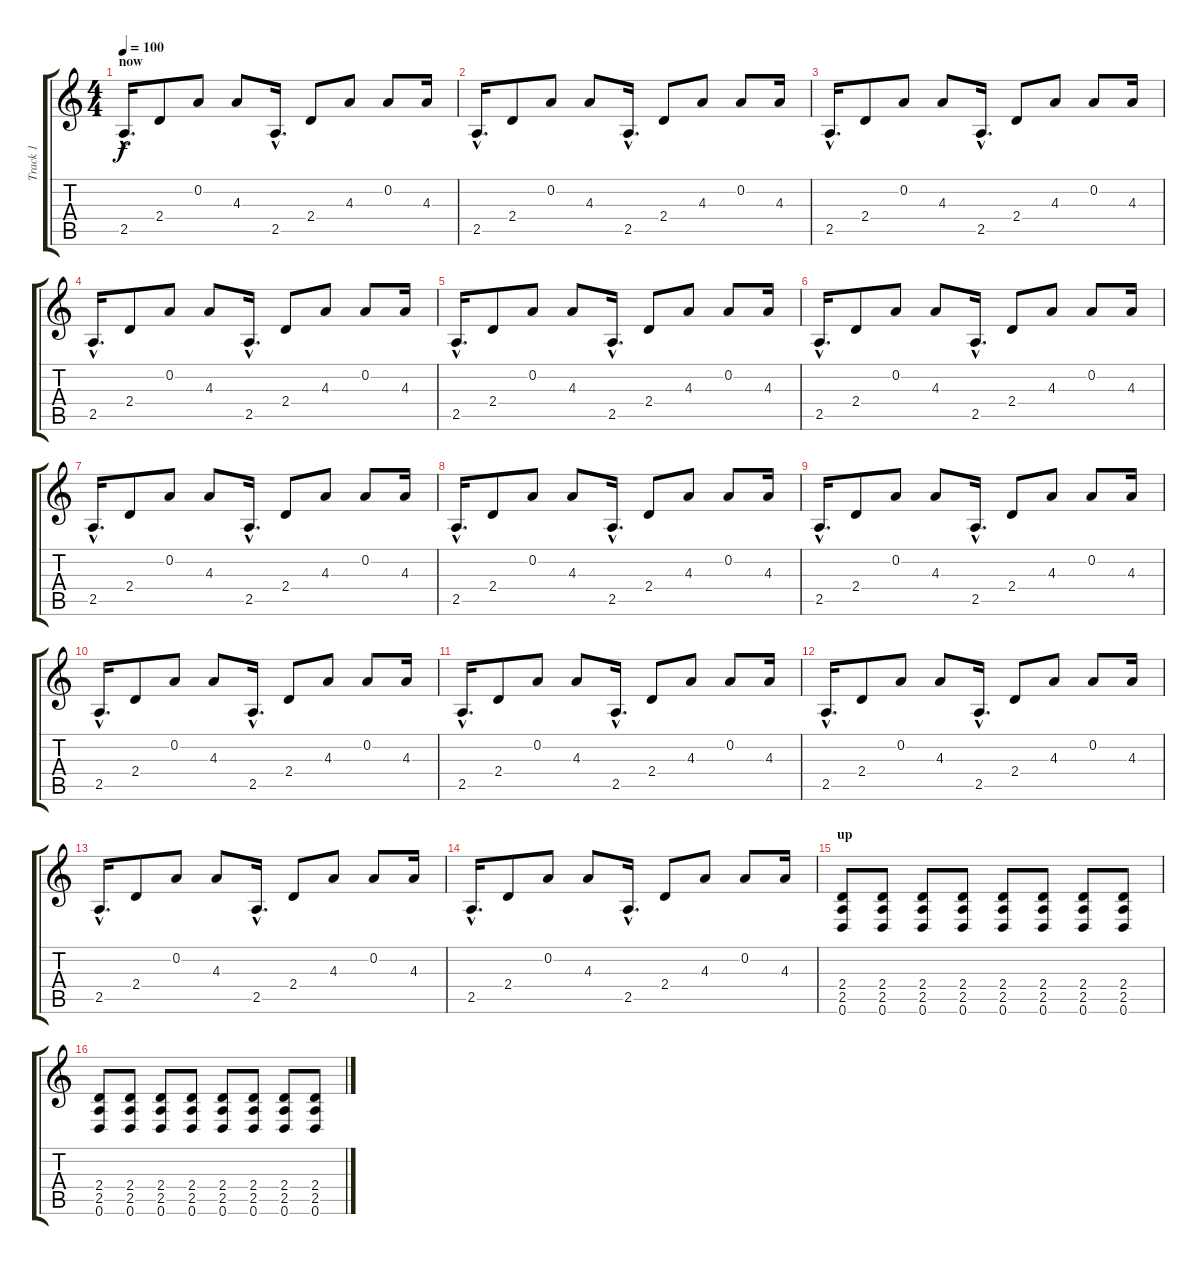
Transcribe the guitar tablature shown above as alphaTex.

\track ("Track 1" "Track 1") {instrument distortionguitar}
\staff {score tabs}
\tuning (D4 A3 F3 C3 G2 D2) {hide}
\ts (4 4)
\section ("" "now")
\tempo 100
\clef g2
\ks c
2.5{hac}.16{d dy f} 2.4.8 0.2.8 4.3.8 2.5{hac}.16{d} 2.4.8 4.3.8 0.2.8 4.3.16 |
2.5{hac}.16{d} 2.4.8 0.2.8 4.3.8 2.5{hac}.16{d} 2.4.8 4.3.8 0.2.8 4.3.16 |
2.5{hac}.16{d} 2.4.8 0.2.8 4.3.8 2.5{hac}.16{d} 2.4.8 4.3.8 0.2.8 4.3.16 |
2.5{hac}.16{d} 2.4.8 0.2.8 4.3.8 2.5{hac}.16{d} 2.4.8 4.3.8 0.2.8 4.3.16 |
2.5{hac}.16{d} 2.4.8 0.2.8 4.3.8 2.5{hac}.16{d} 2.4.8 4.3.8 0.2.8 4.3.16 |
2.5{hac}.16{d} 2.4.8 0.2.8 4.3.8 2.5{hac}.16{d} 2.4.8 4.3.8 0.2.8 4.3.16 |
2.5{hac}.16{d} 2.4.8 0.2.8 4.3.8 2.5{hac}.16{d} 2.4.8 4.3.8 0.2.8 4.3.16 |
2.5{hac}.16{d} 2.4.8 0.2.8 4.3.8 2.5{hac}.16{d} 2.4.8 4.3.8 0.2.8 4.3.16 |
2.5{hac}.16{d} 2.4.8 0.2.8 4.3.8 2.5{hac}.16{d} 2.4.8 4.3.8 0.2.8 4.3.16 |
2.5{hac}.16{d} 2.4.8 0.2.8 4.3.8 2.5{hac}.16{d} 2.4.8 4.3.8 0.2.8 4.3.16 |
2.5{hac}.16{d} 2.4.8 0.2.8 4.3.8 2.5{hac}.16{d} 2.4.8 4.3.8 0.2.8 4.3.16 |
2.5{hac}.16{d} 2.4.8 0.2.8 4.3.8 2.5{hac}.16{d} 2.4.8 4.3.8 0.2.8 4.3.16 |
2.5{hac}.16{d} 2.4.8 0.2.8 4.3.8 2.5{hac}.16{d} 2.4.8 4.3.8 0.2.8 4.3.16 |
2.5{hac}.16{d} 2.4.8 0.2.8 4.3.8 2.5{hac}.16{d} 2.4.8 4.3.8 0.2.8 4.3.16 |
\section ("" "up")
(2.4 2.5 0.6).8{instrument distortionguitar} (2.4 2.5 0.6).8 (2.4 2.5 0.6).8 (2.4 2.5 0.6).8 (2.4 2.5 0.6).8 (2.4 2.5 0.6).8 (2.4 2.5 0.6).8 (2.4 2.5 0.6).8 |
(2.4 2.5 0.6).8 (2.4 2.5 0.6).8 (2.4 2.5 0.6).8 (2.4 2.5 0.6).8 (2.4 2.5 0.6).8 (2.4 2.5 0.6).8 (2.4 2.5 0.6).8 (2.4 2.5 0.6).8
